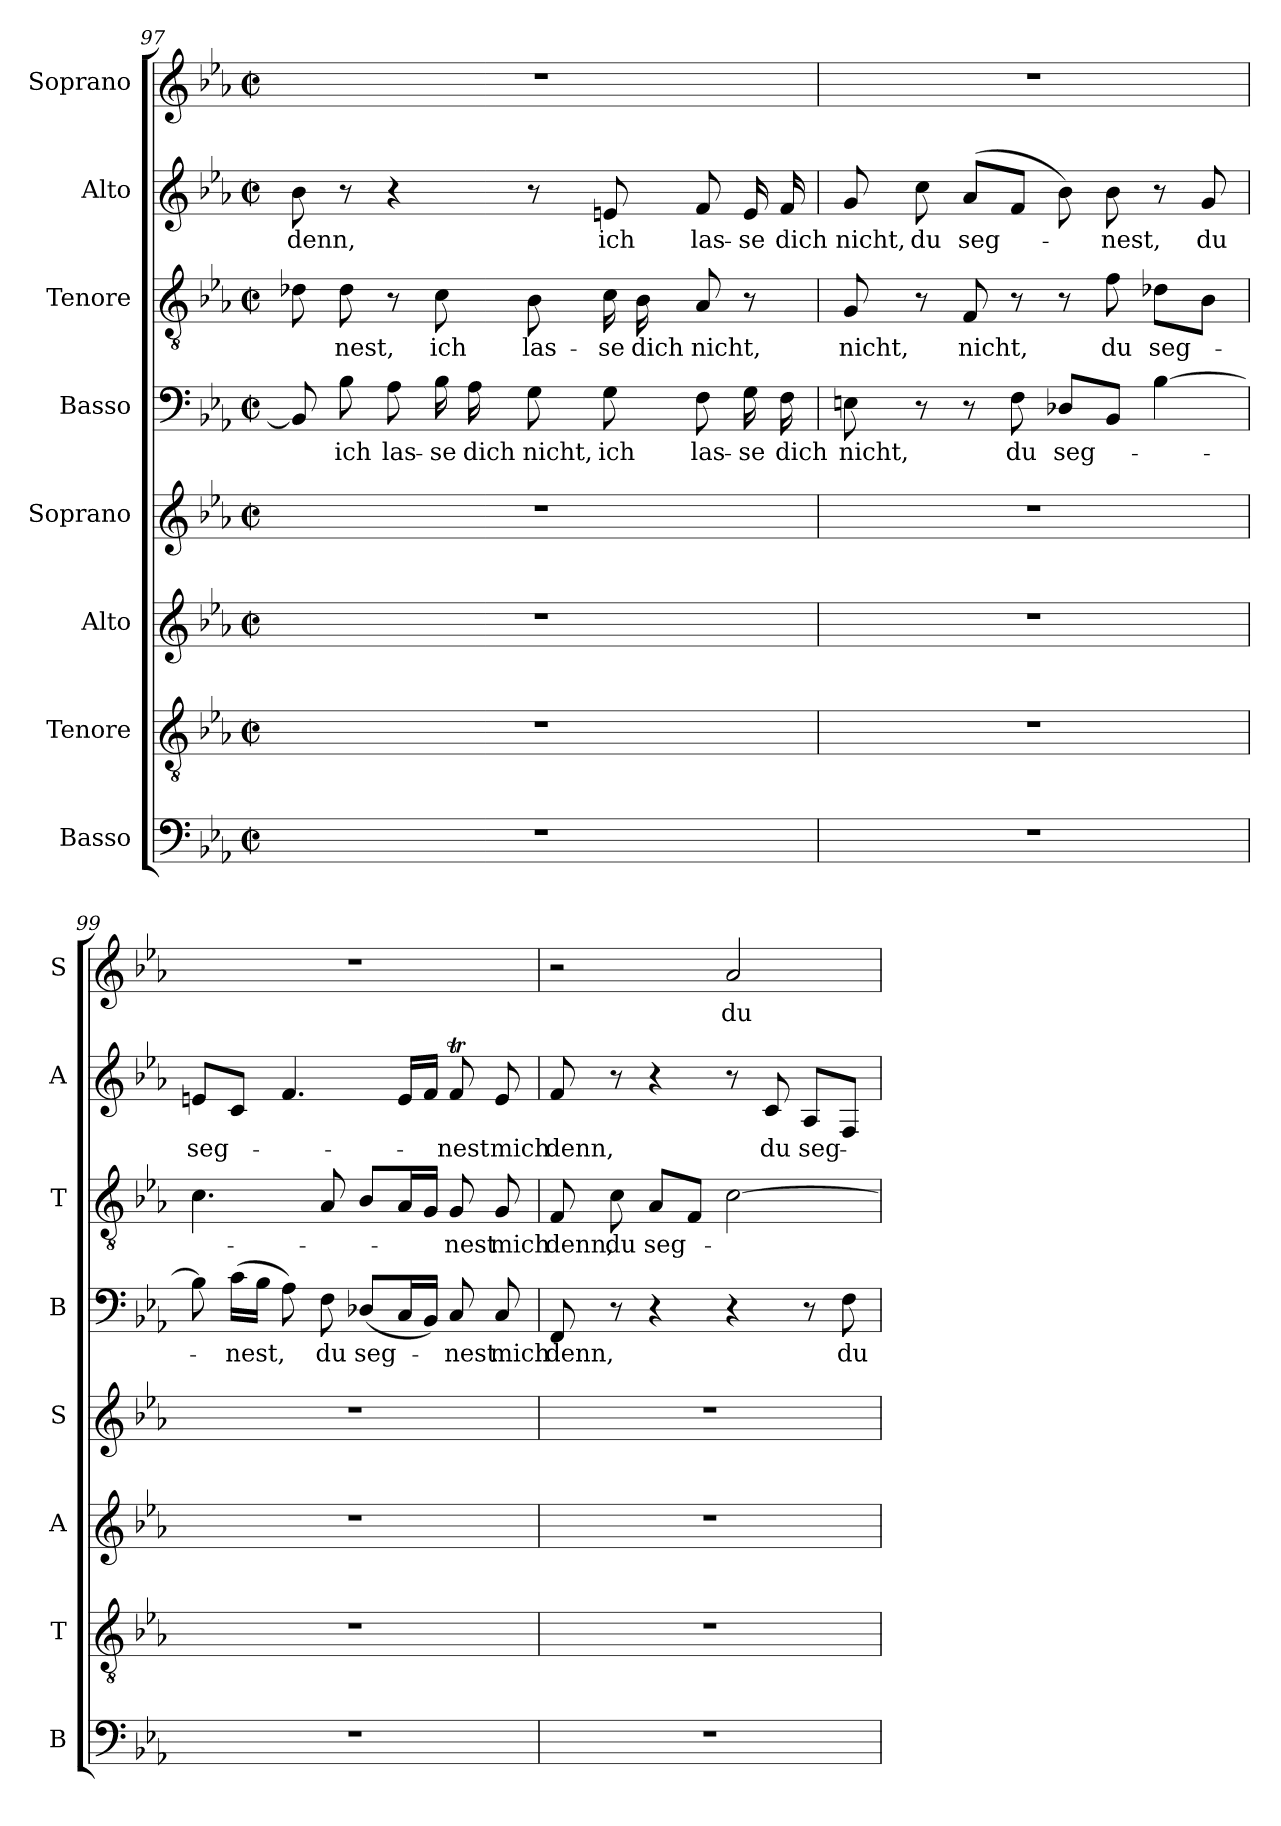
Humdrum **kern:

**kern	**kern	**kern	**kern	**kern	**text	**kern	**text	**kern	**text	**kern	**text
*part8	*part7	*part6	*part5	*part4	*part4	*part3	*part3	*part2	*part2	*part1	*part1
*staff8	*staff7	*staff6	*staff5	*staff4	*staff4	*staff3	*staff3	*staff2	*staff2	*staff1	*staff1
*I"Basso	*I"Tenore	*I"Alto	*I"Soprano	*I"Basso	*	*I"Tenore	*	*I"Alto	*	*I"Soprano	*
*I'B	*I'T	*I'A	*I'S	*I'B	*	*I'T	*	*I'A	*	*I'S	*
*clefF4	*clefGv2	*clefG2	*clefG2	*clefF4	*	*clefGv2	*	*clefG2	*	*clefG2	*
*k[b-e-a-]	*k[b-e-a-]	*k[b-e-a-]	*k[b-e-a-]	*k[b-e-a-]	*	*k[b-e-a-]	*	*k[b-e-a-]	*	*k[b-e-a-]	*
*E-:	*E-:	*E-:	*E-:	*E-:	*	*E-:	*	*E-:	*	*E-:	*
*M2/2	*M2/2	*M2/2	*M2/2	*M2/2	*	*M2/2	*	*M2/2	*	*M2/2	*
*met(c|)	*met(c|)	*met(c|)	*met(c|)	*met(c|)	*	*met(c|)	*	*met(c|)	*	*met(c|)	*
=97	=97	=97	=97	=97	=97	=97	=97	=97	=97	=97	=97
1r	1r	1r	1r	8BB-/]	.	8d-X\	.	8b-\	denn,	1r	.
.	.	.	.	8B-\	ich	8d-\	-nest,	8r	.	.	.
.	.	.	.	8A-\	las-	8r	.	4r	.	.	.
.	.	.	.	16B-\	-se	8c\	ich	.	.	.	.
.	.	.	.	16A-\	dich	.	.	.	.	.	.
.	.	.	.	8G\	nicht,	8B-\	las-	8r	.	.	.
.	.	.	.	8G\	ich	16c\	-se	8en/	ich	.	.
.	.	.	.	.	.	16B-\	dich	.	.	.	.
.	.	.	.	8F\	las-	8A-/	nicht,	8f/	las-	.	.
.	.	.	.	16G\	-se	8r	.	16e/	-se	.	.
.	.	.	.	16F\	dich	.	.	16f/	dich	.	.
!!LO:PB:g=z
=98	=98	=98	=98	=98	=98	=98	=98	=98	=98	=98	=98
1r	1r	1r	1r	8En\	nicht,	8G/	nicht,	8g/	nicht,	1r	.
.	.	.	.	8r	.	8r	.	8cc\	du	.	.
.	.	.	.	8r	.	8F/	nicht,	(8a-/L	seg-	.	.
.	.	.	.	8F\	du	8r	.	8f/J	.	.	.
.	.	.	.	8D-X/L	seg-	8r	.	8b-\)	.	.	.
.	.	.	.	8BB-/J	.	8f\	du	8b-\	-nest,	.	.
.	.	.	.	[4B-\	.	8d-X\L	seg-	8r	.	.	.
.	.	.	.	.	.	8B-\J	.	8g/	du	.	.
=99	=99	=99	=99	=99	=99	=99	=99	=99	=99	=99	=99
1r	1r	1r	1r	8B-\]	.	4.c\	.	8en/L	seg-	1r	.
.	.	.	.	(16c\LL	-nest,	.	.	8c/J	.	.	.
.	.	.	.	16B-\JJ	.	.	.	.	.	.	.
.	.	.	.	8A-\)	.	.	.	4.f/	.	.	.
.	.	.	.	8F\	du	8A-/	.	.	.	.	.
.	.	.	.	(8D-X/L	seg-	8B-/L	.	.	.	.	.
.	.	.	.	16C/L	.	16A-/L	.	16e/LL	.	.	.
.	.	.	.	16BB-/JJ)	.	16G/JJ	.	16f/JJ	.	.	.
.	.	.	.	8C/	-nest	8G/	-nest	8fT/	-nest	.	.
.	.	.	.	8C/	mich	8G/	mich	8e/	mich	.	.
=100	=100	=100	=100	=100	=100	=100	=100	=100	=100	=100	=100
1r	1r	1r	1r	8FF/	denn,	8F/	denn,	8f/	denn,	2r	.
.	.	.	.	8r	.	8c\	du	8r	.	.	.
.	.	.	.	4r	.	8A-/L	seg-	4r	.	.	.
.	.	.	.	.	.	8F/J	.	.	.	.	.
.	.	.	.	4r	.	[2c\	.	8r	.	2a-/	du
.	.	.	.	.	.	.	.	8c/	du	.	.
.	.	.	.	8r	.	.	.	8A-/L	seg-	.	.
.	.	.	.	8F\	du	.	.	8F/J	.	.	.
=	=	=	=	=	=	=	=	=	=	=	=
*-	*-	*-	*-	*-	*-	*-	*-	*-	*-	*-	*-
